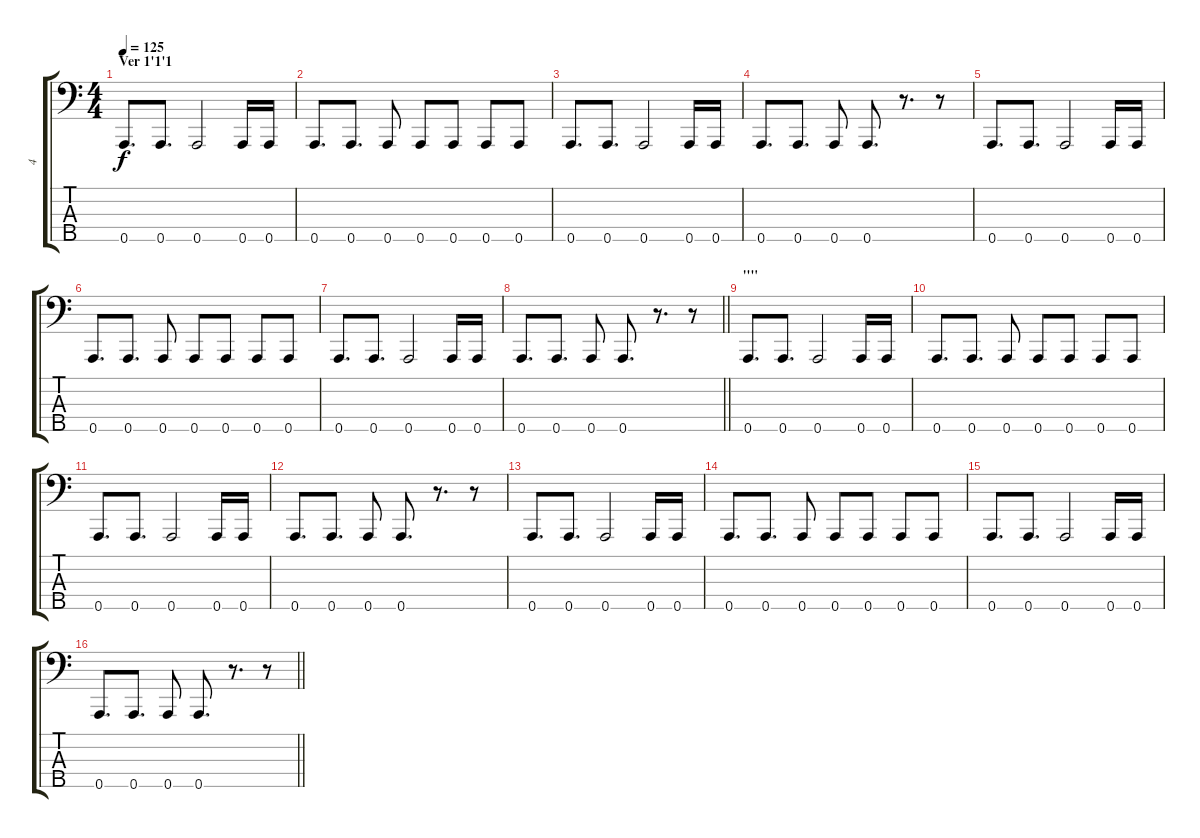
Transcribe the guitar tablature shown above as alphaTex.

\track ("4" "4") {instrument electricbasspick}
\staff {score tabs}
\tuning (G2 D2 A1 E1 A0) {hide}
\ts (4 4)
\section ("" "Ver 1'1'1")
\tempo 125
\clef f4
\ks c
0.5.8{d dy f} 0.5.8{d} 0.5.2 0.5.16 0.5.16 |
0.5.8{d} 0.5.8{d} 0.5.8 0.5.8 0.5.8 0.5.8 0.5.8 |
0.5.8{d} 0.5.8{d} 0.5.2 0.5.16 0.5.16 |
0.5.8{d} 0.5.8{d} 0.5.8 0.5.8{d} r.8{d} r.8 |
0.5.8{d} 0.5.8{d} 0.5.2 0.5.16 0.5.16 |
0.5.8{d} 0.5.8{d} 0.5.8 0.5.8 0.5.8 0.5.8 0.5.8 |
0.5.8{d} 0.5.8{d} 0.5.2 0.5.16 0.5.16 |
\barLineRight lightlight
0.5.8{d} 0.5.8{d} 0.5.8 0.5.8{d} r.8{d} r.8 |
\section ("" "''''")
0.5.8{d} 0.5.8{d} 0.5.2 0.5.16 0.5.16 |
0.5.8{d} 0.5.8{d} 0.5.8 0.5.8 0.5.8 0.5.8 0.5.8 |
0.5.8{d} 0.5.8{d} 0.5.2 0.5.16 0.5.16 |
0.5.8{d} 0.5.8{d} 0.5.8 0.5.8{d} r.8{d} r.8 |
0.5.8{d} 0.5.8{d} 0.5.2 0.5.16 0.5.16 |
0.5.8{d} 0.5.8{d} 0.5.8 0.5.8 0.5.8 0.5.8 0.5.8 |
0.5.8{d} 0.5.8{d} 0.5.2 0.5.16 0.5.16 |
\barLineRight lightlight
0.5.8{d} 0.5.8{d} 0.5.8 0.5.8{d} r.8{d} r.8
